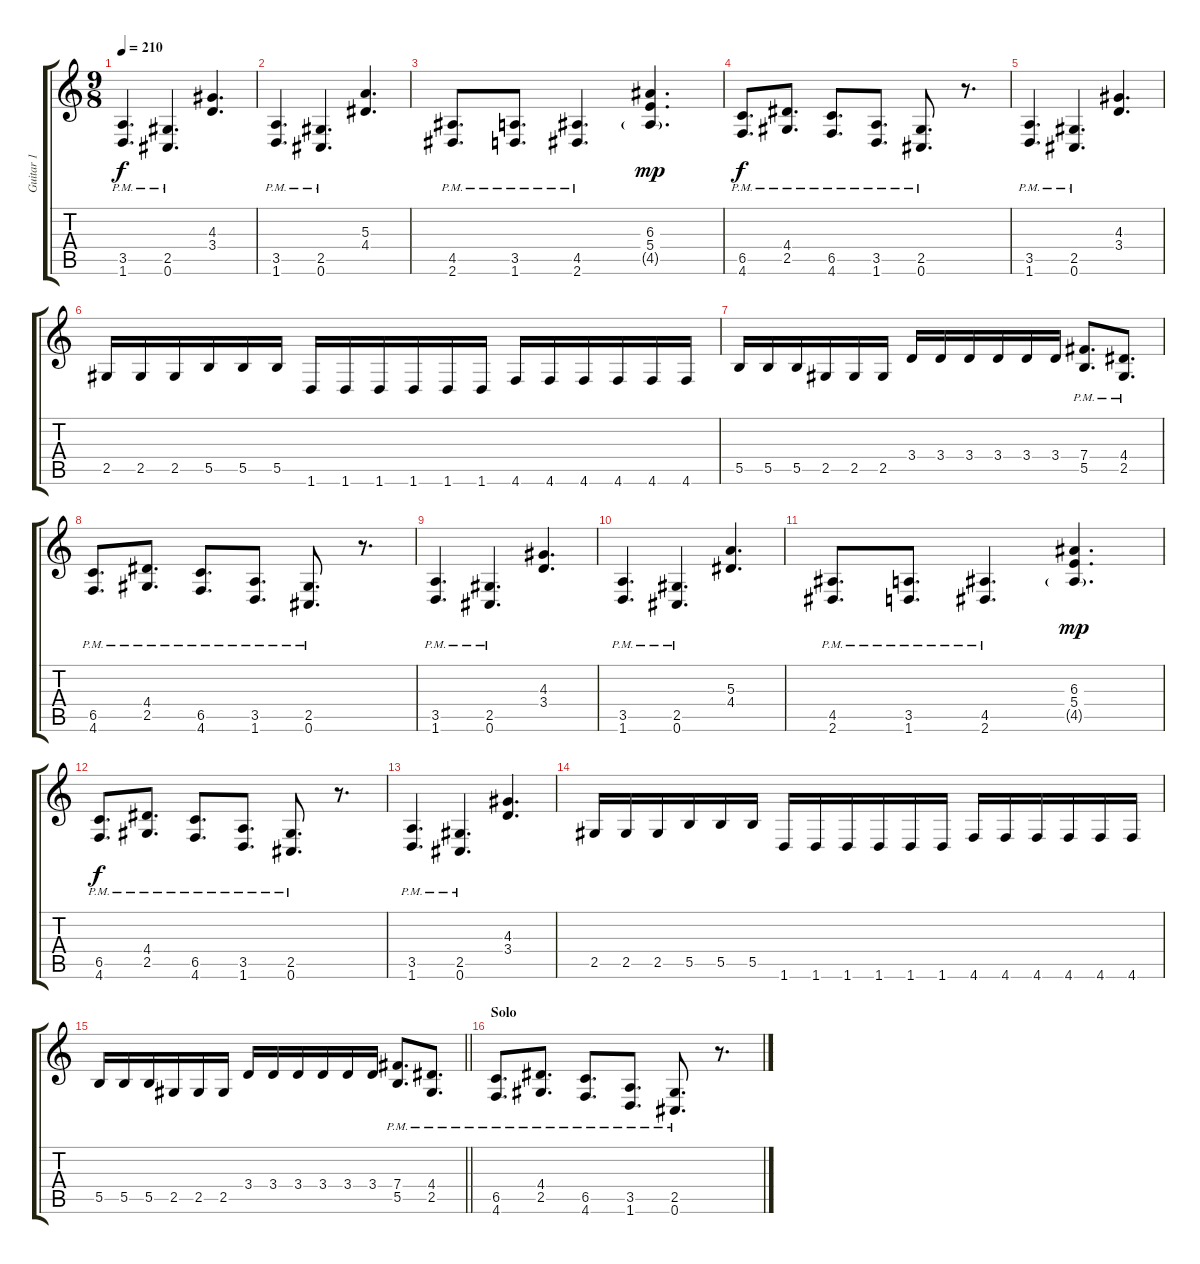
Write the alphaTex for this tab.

\track ("Guitar 1" "Guitar 1") {instrument distortionguitar}
\staff {score tabs}
\tuning (Db4 Ab3 E3 B2 Gb2 Db2) {hide}
\ts (9 8)
\tempo 210
\clef g2
\ks c
(3.5{pm} 1.6{pm}).4{d dy f} (2.5{pm} 0.6{pm}).4{d} (4.3 3.4).4{d} |
(3.5{pm} 1.6{pm}).4{d} (2.5{pm} 0.6{pm}).4{d} (5.3 4.4).4{d} |
(4.5{pm} 2.6{pm}).8{d} (3.5{pm} 1.6{pm}).8{d} (4.5{pm} 2.6{pm}).4{d} (6.3 5.4 4.5{g}).4{d dy mp} |
(6.5{pm} 4.6{pm}).8{d dy f} (4.4{pm} 2.5{pm}).8{d} (6.5{pm} 4.6{pm}).8{d} (3.5{pm} 1.6{pm}).8{d} (2.5{pm} 0.6{pm}).8{d} r.8{d} |
(3.5{pm} 1.6{pm}).4{d} (2.5{pm} 0.6{pm}).4{d} (4.3 3.4).4{d} |
2.5.16 2.5.16 2.5.16 5.5.16 5.5.16 5.5.16 1.6.16 1.6.16 1.6.16 1.6.16 1.6.16 1.6.16 4.6.16 4.6.16 4.6.16 4.6.16 4.6.16 4.6.16 |
5.5.16 5.5.16 5.5.16 2.5.16 2.5.16 2.5.16 3.4.16 3.4.16 3.4.16 3.4.16 3.4.16 3.4.16 (7.4{pm} 5.5{pm}).8{d} (4.4{pm} 2.5{pm}).8{d} |
(6.5{pm} 4.6{pm}).8{d} (4.4{pm} 2.5{pm}).8{d} (6.5{pm} 4.6{pm}).8{d} (3.5{pm} 1.6{pm}).8{d} (2.5{pm} 0.6{pm}).8{d} r.8{d} |
(3.5{pm} 1.6{pm}).4{d} (2.5{pm} 0.6{pm}).4{d} (4.3 3.4).4{d} |
(3.5{pm} 1.6{pm}).4{d} (2.5{pm} 0.6{pm}).4{d} (5.3 4.4).4{d} |
(4.5{pm} 2.6{pm}).8{d} (3.5{pm} 1.6{pm}).8{d} (4.5{pm} 2.6{pm}).4{d} (6.3 5.4 4.5{g}).4{d dy mp} |
(6.5{pm} 4.6{pm}).8{d dy f} (4.4{pm} 2.5{pm}).8{d} (6.5{pm} 4.6{pm}).8{d} (3.5{pm} 1.6{pm}).8{d} (2.5{pm} 0.6{pm}).8{d} r.8{d} |
(3.5{pm} 1.6{pm}).4{d} (2.5{pm} 0.6{pm}).4{d} (4.3 3.4).4{d} |
2.5.16 2.5.16 2.5.16 5.5.16 5.5.16 5.5.16 1.6.16 1.6.16 1.6.16 1.6.16 1.6.16 1.6.16 4.6.16 4.6.16 4.6.16 4.6.16 4.6.16 4.6.16 |
\barLineRight lightlight
5.5.16 5.5.16 5.5.16 2.5.16 2.5.16 2.5.16 3.4.16 3.4.16 3.4.16 3.4.16 3.4.16 3.4.16 (7.4{pm} 5.5{pm}).8{d} (4.4{pm} 2.5{pm}).8{d} |
\section ("" "Solo")
(6.5{pm} 4.6{pm}).8{d} (4.4{pm} 2.5{pm}).8{d} (6.5{pm} 4.6{pm}).8{d} (3.5{pm} 1.6{pm}).8{d} (2.5{pm} 0.6{pm}).8{d} r.8{d}
